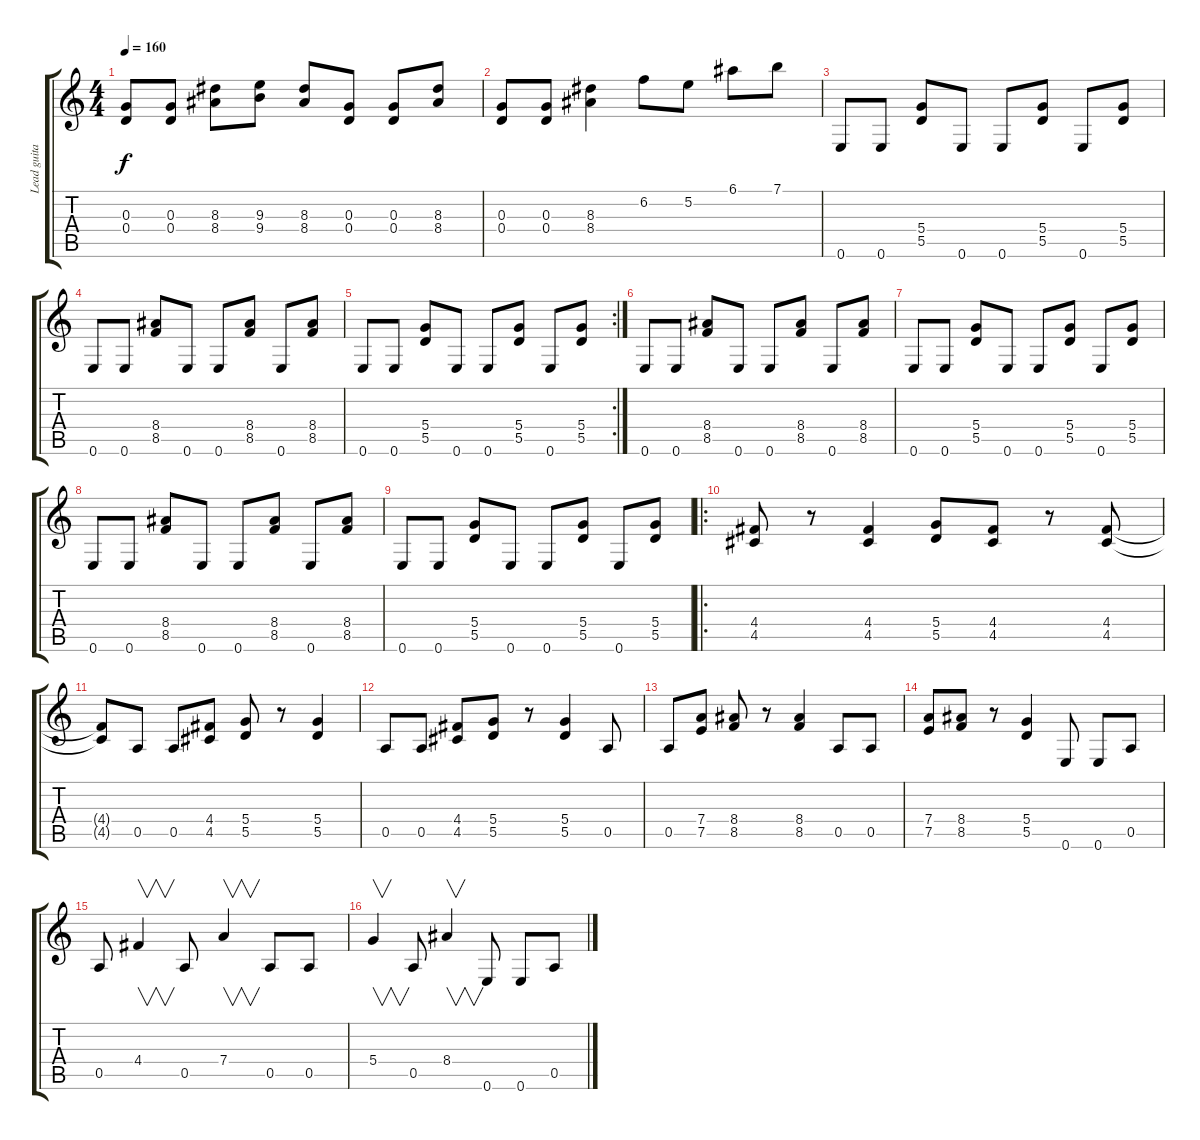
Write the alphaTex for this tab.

\track ("Lead guitar" "Lead guita") {instrument overdrivenguitar}
\staff {score tabs}
\tuning (E4 B3 G3 D3 A2 E2) {hide}
\ts (4 4)
\tempo 160
\clef g2
\ks c
(0.3 0.4).8{dy f} (0.3 0.4).8 (8.3 8.4).8 (9.3 9.4).8 (8.3 8.4).8 (0.3 0.4).8 (0.3 0.4).8 (8.3 8.4).8 |
(0.3 0.4).8 (0.3 0.4).8 (8.3 8.4).4 6.2.8 5.2.8 6.1.8 7.1.8 |
0.6.8 0.6.8 (5.4 5.5).8 0.6.8 0.6.8 (5.4 5.5).8 0.6.8 (5.4 5.5).8 |
0.6.8 0.6.8 (8.4 8.5).8 0.6.8 0.6.8 (8.4 8.5).8 0.6.8 (8.4 8.5).8 |
\rc 2
0.6.8 0.6.8 (5.4 5.5).8 0.6.8 0.6.8 (5.4 5.5).8 0.6.8 (5.4 5.5).8 |
0.6.8 0.6.8 (8.4 8.5).8 0.6.8 0.6.8 (8.4 8.5).8 0.6.8 (8.4 8.5).8 |
0.6.8 0.6.8 (5.4 5.5).8 0.6.8 0.6.8 (5.4 5.5).8 0.6.8 (5.4 5.5).8 |
0.6.8 0.6.8 (8.4 8.5).8 0.6.8 0.6.8 (8.4 8.5).8 0.6.8 (8.4 8.5).8 |
0.6.8 0.6.8 (5.4 5.5).8 0.6.8 0.6.8 (5.4 5.5).8 0.6.8 (5.4 5.5).8 |
\ro
(4.4 4.5).8 r.8 (4.4 4.5).4 (5.4 5.5).8 (4.4 4.5).8 r.8 (4.4 4.5).8 |
(4.4{t} 4.5{t}).8 0.5.8 0.5.8 (4.4 4.5).8 (5.4 5.5).8 r.8 (5.4 5.5).4 |
0.5.8 0.5.8 (4.4 4.5).8 (5.4 5.5).8 r.8 (5.4 5.5).4 0.5.8 |
0.5.8 (7.4 7.5).8 (8.4 8.5).8 r.8 (8.4 8.5).4 0.5.8 0.5.8 |
(7.4 7.5).8 (8.4 8.5).8 r.8 (5.4 5.5).4 0.6.8 0.6.8 0.5.8 |
0.5.8 4.4.4{v} 0.5.8 7.4.4{v} 0.5.8 0.5.8 |
5.4.4{v} 0.5.8 8.4.4{v} 0.6.8 0.6.8 0.5.8
